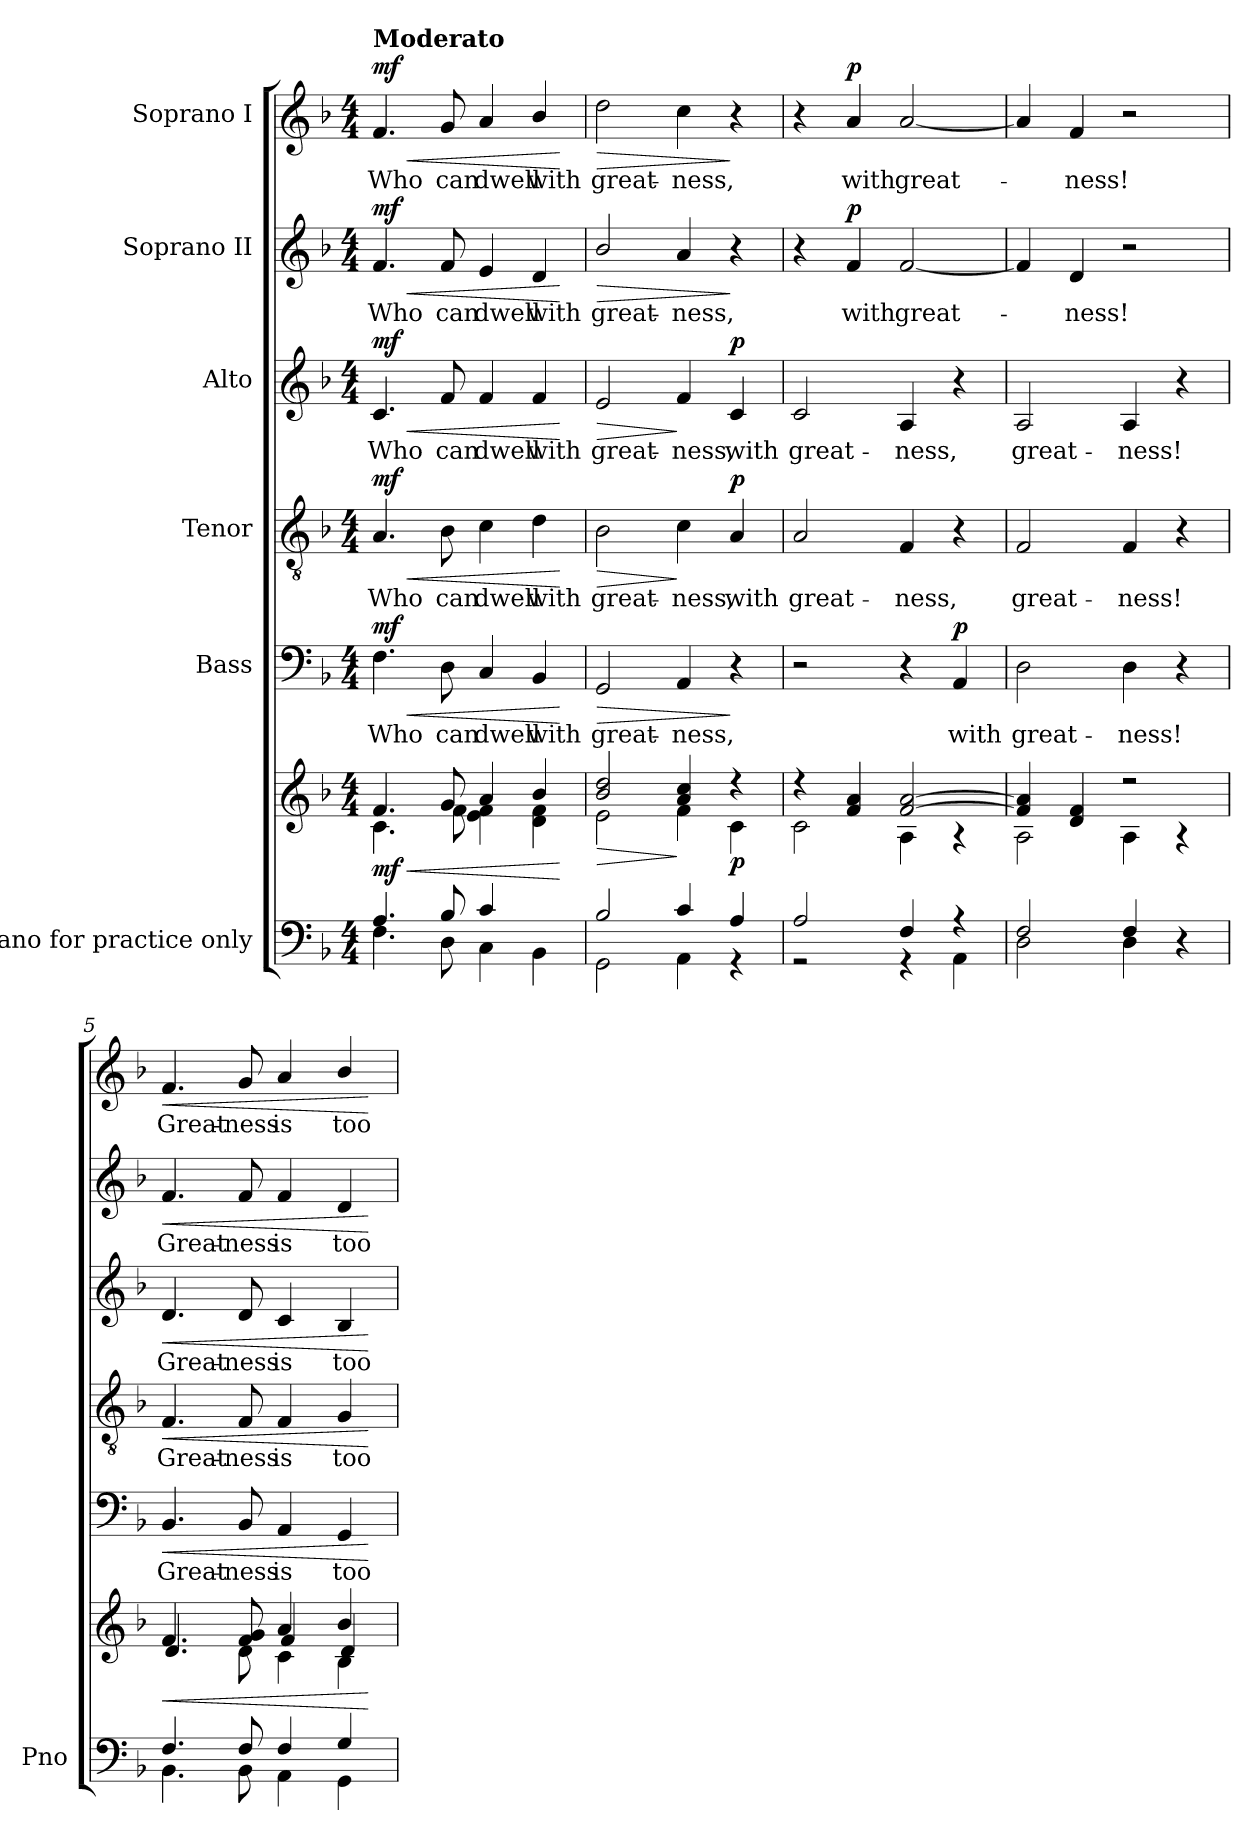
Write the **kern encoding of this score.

**kern	**kern	**dynam	**kern	**text	**dynam	**kern	**text	**dynam	**kern	**text	**dynam	**kern	**text	**dynam	**kern	**text	**dynam
*part6	*part6	*part6	*part5	*part5	*part5	*part4	*part4	*part4	*part3	*part3	*part3	*part2	*part2	*part2	*part1	*part1	*part1
*staff7	*staff6	*staff6/7	*staff5	*staff5	*staff5	*staff4	*staff4	*staff4	*staff3	*staff3	*staff3	*staff2	*staff2	*staff2	*staff1	*staff1	*staff1
*I"Piano for practice only	*	*	*I"Bass	*	*	*I"Tenor	*	*	*I"Alto	*	*	*I"Soprano II	*	*	*I"Soprano I	*	*
*I'Pno	*	*	*	*	*	*	*	*	*	*	*	*	*	*	*	*	*
*clefF4	*clefG2	*	*clefF4	*	*	*clefGv2	*	*	*clefG2	*	*	*clefG2	*	*	*clefG2	*	*
*k[b-]	*k[b-]	*	*k[b-]	*	*	*k[b-]	*	*	*k[b-]	*	*	*k[b-]	*	*	*k[b-]	*	*
*M4/4	*M4/4	*	*M4/4	*	*	*M4/4	*	*	*M4/4	*	*	*M4/4	*	*	*M4/4	*	*
=1	=1	=1	=1	=1	=1	=1	=1	=1	=1	=1	=1	=1	=1	=1	=1	=1	=1
*^	*	*	*	*	*	*	*	*	*	*	*	*	*	*	*	*	*
!	!	!	!	!	!	!	!	!	!	!	!	!	!	!	!	!LO:TX:a:B:t=Moderato	!	!
!	!	!LO:TX:a:B:t=Moderato	!	!	!	!	!	!	!	!	!	!	!	!	!	!	!	!
!	!	!	!LO:HP:b	!	!	!LO:HP:b	!	!	!LO:HP:b	!	!	!LO:HP:b	!	!	!LO:HP:b	!	!	!LO:HP:b
*	*	*^	*	*	*	*	*	*	*	*	*	*	*	*	*	*	*	*
!	!	!	!	!LO:DY:n=1:b	!	!	!LO:DY:n=1:a	!	!	!LO:DY:n=1:a	!	!	!LO:DY:n=1:a	!	!	!LO:DY:n=1:a	!	!	!LO:DY:n=1:a
4.A/	4.F\	4.f/	4.c\	< mf	4.F\	Who	< mf	4.A/	Who	< mf	4.c/	Who	< mf	4.f/	Who	< mf	4.f/	Who	< mf
8B-/	8D\	8g/	8f\	.	8D\	can	.	8B-\	can	.	8f/	can	.	8f/	can	.	8g/	can	.
4c/	4C\	4a/	4e\ 4f\	.	4C/	dwell	.	4c\	dwell	.	4f/	dwell	.	4e/	dwell	.	4a/	dwell	.
4ryy	4BB-\	4b-/	4d\ 4f\	.	4BB-/	with	.	4d\	with	.	4f/	with	.	4d/	with	.	4b-/	with	.
*v	*v	*	*	*	*	*	*	*	*	*	*	*	*	*	*	*	*	*	*
*	*v	*v	*	*	*	*	*	*	*	*	*	*	*	*	*	*	*	*
.	.	[	.	.	[	.	.	[	.	.	[	.	.	[	.	.	[
=2	=2	=2	=2	=2	=2	=2	=2	=2	=2	=2	=2	=2	=2	=2	=2	=2	=2
*^	*	*	*	*	*	*	*	*	*	*	*	*	*	*	*	*	*
!	!	!	!LO:HP:b	!	!	!LO:HP:b	!	!	!LO:HP:b	!	!	!LO:HP:b	!	!	!LO:HP:b	!	!	!LO:HP:b
*	*	*^	*	*	*	*	*	*	*	*	*	*	*	*	*	*	*	*
2B-/	2GG\	2b-/ 2dd/	2e\	>	2GG/	great-	>	2B-\	great-	>	2e/	great-	>	2b-/	great-	>	2dd\	great-	>
4c/	4AA\	4a/ 4cc/	4f\	]	4AA/	-ness,	.	4c\	-ness,	]	4f/	-ness,	]	4a/	-ness,	.	4cc\	-ness,	.
!	!	!	!	!LO:DY:b	!	!	!	!	!	!LO:DY:a	!	!	!LO:DY:a	!	!	!	!	!	!
4A/	4r	4r	4c\	p	4r	.	]	4A/	with	p	4c/	with	p	4r	.	]	4r	.	]
=3	=3	=3	=3	=3	=3	=3	=3	=3	=3	=3	=3	=3	=3	=3	=3	=3	=3	=3	=3
2A/	2r	4r	2c\	.	2r	.	.	2A/	great-	.	2c/	great-	.	4r	.	.	4r	.	.
!	!	!	!	!	!	!	!	!	!	!	!	!	!	!	!	!LO:DY:a	!	!	!LO:DY:a
.	.	4f/ 4a/	.	.	.	.	.	.	.	.	.	.	.	4f/	with	p	4a/	with	p
4F/	4r	[2f/ [2a/	4A\	.	4r	.	.	4F/	-ness,	.	4A/	-ness,	.	[2f/	great-	.	[2a/	great-	.
!	!	!	!	!	!	!	!LO:DY:a	!	!	!	!	!	!	!	!	!	!	!	!
4r	4AA\	.	4r	.	4AA/	with	p	4r	.	.	4r	.	.	.	.	.	.	.	.
=4	=4	=4	=4	=4	=4	=4	=4	=4	=4	=4	=4	=4	=4	=4	=4	=4	=4	=4	=4
2F/	2D\	4f/] 4a/]	2A\	.	2D\	great-	.	2F/	great-	.	2A/	great-	.	4f/]	.	.	4a/]	.	.
.	.	4d/ 4f/	.	.	.	.	.	.	.	.	.	.	.	4d/	-ness!	.	4f/	-ness!	.
4F/	4D\	2r	4A\	.	4D\	-ness!	.	4F/	-ness!	.	4A/	-ness!	.	2r	.	.	2r	.	.
4r	4ryy	.	4r	.	4r	.	.	4r	.	.	4r	.	.	.	.	.	.	.	.
=5	=5	=5	=5	=5	=5	=5	=5	=5	=5	=5	=5	=5	=5	=5	=5	=5	=5	=5	=5
!	!	!	!	!LO:HP:b	!	!	!LO:HP:b	!	!	!LO:HP:b	!	!	!LO:HP:b	!	!	!LO:HP:b	!	!	!LO:HP:b
*	*	*	*^	*	*	*	*	*	*	*	*	*	*	*	*	*	*	*	*
4.F/	4.BB-\	4.f/	4.ryy	4.d/	<	4.BB-/	Great-	<	4.F/	Great-	<	4.d/	Great-	<	4.f/	Great-	<	4.f/	Great-	<
8F/	8BB-\	8f/ 8g/	8d\	8ryy	.	8BB-/	-ness	.	8F/	-ness	.	8d/	-ness	.	8f/	-ness	.	8g/	-ness	.
4F/	4AA\	4a/	4f/	4c\	.	4AA/	is	.	4F/	is	.	4c/	is	.	4f/	is	.	4a/	is	.
4G/	4GG\	4b-/	4d/	4B-\	.	4GG/	too	.	4G/	too	.	4B-/	too	.	4d/	too	.	4b-/	too	.
*v	*v	*	*	*	*	*	*	*	*	*	*	*	*	*	*	*	*	*	*	*
*	*v	*v	*v	*	*	*	*	*	*	*	*	*	*	*	*	*	*	*	*
.	.	[	.	.	[	.	.	[	.	.	[	.	.	[	.	.	[
=	=	=	=	=	=	=	=	=	=	=	=	=	=	=	=	=	=
*-	*-	*-	*-	*-	*-	*-	*-	*-	*-	*-	*-	*-	*-	*-	*-	*-	*-
